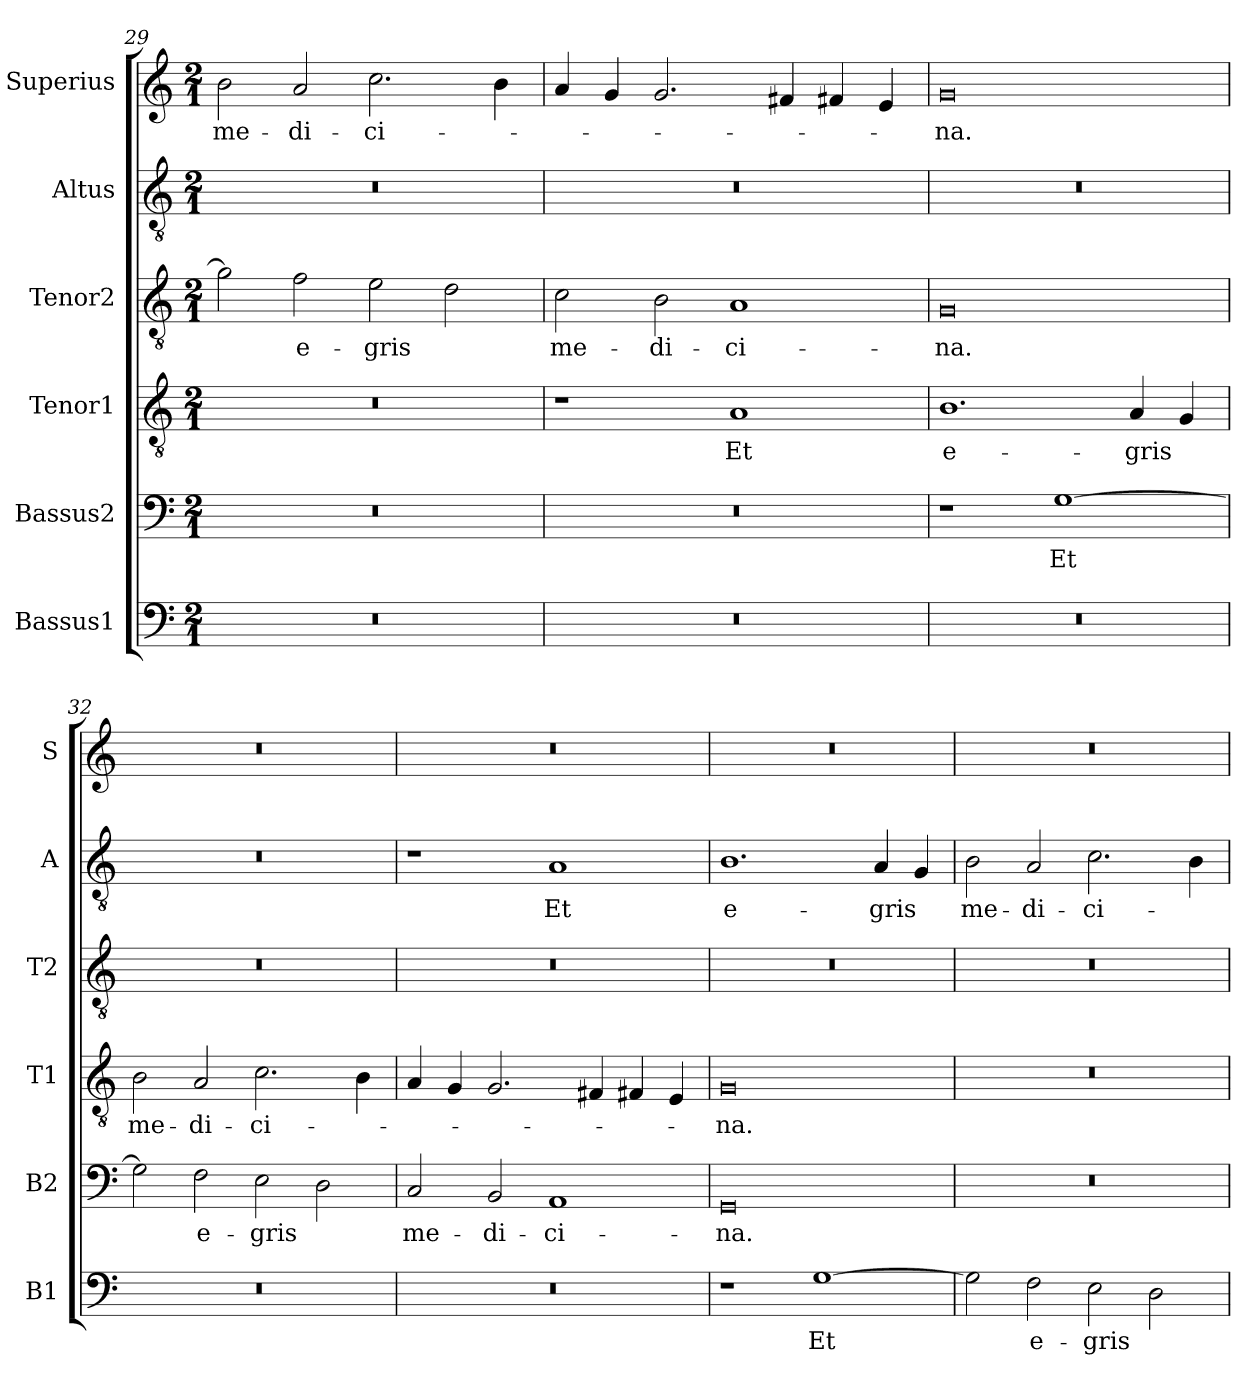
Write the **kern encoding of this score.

**kern	**text	**kern	**text	**kern	**text	**kern	**text	**kern	**text	**kern	**text
*part6	*part6	*part5	*part5	*part4	*part4	*part3	*part3	*part2	*part2	*part1	*part1
*staff6	*staff6	*staff5	*staff5	*staff4	*staff4	*staff3	*staff3	*staff2	*staff2	*staff1	*staff1
*I"Bassus1	*	*I"Bassus2	*	*I"Tenor1	*	*I"Tenor2	*	*I"Altus	*	*I"Superius	*
*I'B1	*	*I'B2	*	*I'T1	*	*I'T2	*	*I'A	*	*I'S	*
*clefF4	*	*clefF4	*	*clefGv2	*	*clefGv2	*	*clefGv2	*	*clefG2	*
*k[]	*	*k[]	*	*k[]	*	*k[]	*	*k[]	*	*k[]	*
*M2/1	*	*M2/1	*	*M2/1	*	*M2/1	*	*M2/1	*	*M2/1	*
=29	=29	=29	=29	=29	=29	=29	=29	=29	=29	=29	=29
0r	.	0r	.	0r	.	2g\]	.	0r	.	2b\	me-
.	.	.	.	.	.	2f\	e-	.	.	2a/	-di-
.	.	.	.	.	.	2e\	-gris	.	.	2.cc\	-ci-
.	.	.	.	.	.	2d\	.	.	.	.	.
.	.	.	.	.	.	.	.	.	.	4b\	.
=30	=30	=30	=30	=30	=30	=30	=30	=30	=30	=30	=30
0r	.	0r	.	1r	.	2c\	me-	0r	.	4a/	.
.	.	.	.	.	.	.	.	.	.	4g/	.
.	.	.	.	.	.	2B\	-di-	.	.	2.g/	.
.	.	.	.	1A	Et	1A	-ci-	.	.	.	.
.	.	.	.	.	.	.	.	.	.	4f#X/	.
.	.	.	.	.	.	.	.	.	.	4f#X/	.
.	.	.	.	.	.	.	.	.	.	4e/	.
=31	=31	=31	=31	=31	=31	=31	=31	=31	=31	=31	=31
0r	.	1r	.	1.B	e-	0G	-na.	0r	.	0g	-na.
.	.	[1G	Et	.	.	.	.	.	.	.	.
.	.	.	.	4A/	-gris	.	.	.	.	.	.
.	.	.	.	4G/	.	.	.	.	.	.	.
=32	=32	=32	=32	=32	=32	=32	=32	=32	=32	=32	=32
0r	.	2G\]	.	2B\	me-	0r	.	0r	.	0r	.
.	.	2F\	e-	2A/	-di-	.	.	.	.	.	.
.	.	2E\	-gris	2.c\	-ci-	.	.	.	.	.	.
.	.	2D\	.	.	.	.	.	.	.	.	.
.	.	.	.	4B\	.	.	.	.	.	.	.
=33	=33	=33	=33	=33	=33	=33	=33	=33	=33	=33	=33
0r	.	2C/	me-	4A/	.	0r	.	1r	.	0r	.
.	.	.	.	4G/	.	.	.	.	.	.	.
.	.	2BB/	-di-	2.G/	.	.	.	.	.	.	.
.	.	1AA	-ci-	.	.	.	.	1A	Et	.	.
.	.	.	.	4F#X/	.	.	.	.	.	.	.
.	.	.	.	4F#X/	.	.	.	.	.	.	.
.	.	.	.	4E/	.	.	.	.	.	.	.
=34	=34	=34	=34	=34	=34	=34	=34	=34	=34	=34	=34
1r	.	0GG	-na.	0G	-na.	0r	.	1.B	e-	0r	.
[1G	Et	.	.	.	.	.	.	.	.	.	.
.	.	.	.	.	.	.	.	4A/	-gris	.	.
.	.	.	.	.	.	.	.	4G/	.	.	.
=35	=35	=35	=35	=35	=35	=35	=35	=35	=35	=35	=35
2G\]	.	0r	.	0r	.	0r	.	2B\	me-	0r	.
2F\	e-	.	.	.	.	.	.	2A/	-di-	.	.
2E\	-gris	.	.	.	.	.	.	2.c\	-ci-	.	.
2D\	.	.	.	.	.	.	.	.	.	.	.
.	.	.	.	.	.	.	.	4B\	.	.	.
=	=	=	=	=	=	=	=	=	=	=	=
*-	*-	*-	*-	*-	*-	*-	*-	*-	*-	*-	*-
